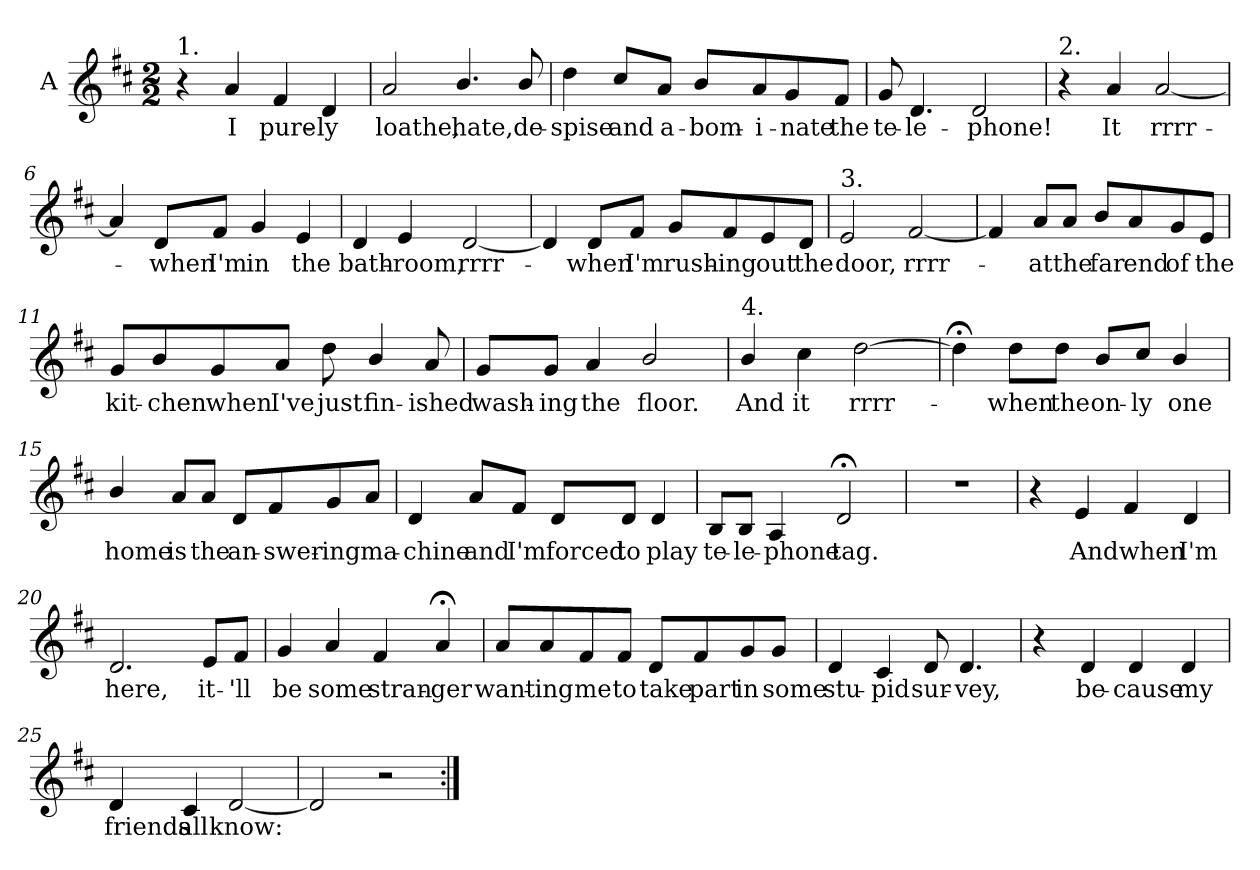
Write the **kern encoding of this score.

**kern	**text
*part1	*part1
*staff1	*staff1
*I"A	*
*clefG2	*
*ITrd1c2	*
*k[]	*
*C:	*
*M2/2	*
=1	=1
!LO:TX:a:t=1.	!
4r	.
!	!LO:LY:b
4g/	I
!	!LO:LY:b
4e/	pure-
!	!LO:LY:b
4c/	-ly
=2	=2
!	!LO:LY:b
2g/	loathe,
!	!LO:LY:b
4.a/	hate,
!	!LO:LY:b
8a/	de-
=3	=3
!	!LO:LY:b
4cc\	-spise
!	!LO:LY:b
8b/L	and
!	!LO:LY:b
8g/J	a-
!	!LO:LY:b
8a/L	-bom-
!	!LO:LY:b
8g/	-i-
!	!LO:LY:b
8f/	-nate
!	!LO:LY:b
8e/J	the
=4	=4
!	!LO:LY:b
8f/	te-
!	!LO:LY:b
4.c/	-le-
!	!LO:LY:b
2c/	-phone!
=5	=5
!LO:TX:a:t=2.	!
4r	.
!	!LO:LY:b
4g/	It
!	!LO:LY:b
[2g/	rrrr-
!!LO:LB:g=z
=6	=6
4g/]	.
!	!LO:LY:b
8c/L	-when
!	!LO:LY:b
8e/J	I'm
!	!LO:LY:b
4f/	in
!	!LO:LY:b
4d/	the
=7	=7
!	!LO:LY:b
4c/	bath-
!	!LO:LY:b
4d/	-room,
!	!LO:LY:b
[2c/	rrrr-
=8	=8
4c/]	.
!	!LO:LY:b
8c/L	-when
!	!LO:LY:b
8e/J	I'm
!	!LO:LY:b
8f/L	rush-
!	!LO:LY:b
8e/	-ing
!	!LO:LY:b
8d/	out
!	!LO:LY:b
8c/J	the
=9	=9
!LO:TX:a:t=3.	!
!	!LO:LY:b
2d/	door,
!	!LO:LY:b
[2e/	rrrr-
=10	=10
4e/]	.
!	!LO:LY:b
8g/L	-at
!	!LO:LY:b
8g/J	the
!	!LO:LY:b
8a/L	far
!	!LO:LY:b
8g/	end
!	!LO:LY:b
8f/	of
!	!LO:LY:b
8d/J	the
!!LO:LB:g=z
=11	=11
!	!LO:LY:b
8f/L	kit-
!	!LO:LY:b
8a/	-chen
!	!LO:LY:b
8f/	when
!	!LO:LY:b
8g/J	I've
!	!LO:LY:b
8cc\	just
!	!LO:LY:b
4a/	fin-
!	!LO:LY:b
8g/	-ished
=12	=12
!	!LO:LY:b
8f/L	wash-
!	!LO:LY:b
8f/J	-ing
!	!LO:LY:b
4g/	the
!	!LO:LY:b
2a/	floor.
=13	=13
!LO:TX:a:t=4.	!
!	!LO:LY:b
4a/	And
!	!LO:LY:b
4b\	it
!	!LO:LY:b
[2cc\	rrrr-
=14	=14
4cc;<\]	.
!	!LO:LY:b
8cc\L	-when
!	!LO:LY:b
8cc\J	the
!	!LO:LY:b
8a/L	on-
!	!LO:LY:b
8b/J	-ly
!	!LO:LY:b
4a/	one
!!LO:LB:g=z
=15	=15
!	!LO:LY:b
4a/	home
!	!LO:LY:b
8g/L	is
!	!LO:LY:b
8g/J	the
!	!LO:LY:b
8c/L	an-
!	!LO:LY:b
8e/	-swer-
!	!LO:LY:b
8f/	-ing
!	!LO:LY:b
8g/J	ma-
=16	=16
!	!LO:LY:b
4c/	-chine
!	!LO:LY:b
8g/L	and
!	!LO:LY:b
8e/J	I'm
!	!LO:LY:b
8c/L	forced
!	!LO:LY:b
8c/J	to
!	!LO:LY:b
4c/	play
=17	=17
!	!LO:LY:b
8A/L	te-
!	!LO:LY:b
8A/J	-le-
!	!LO:LY:b
4G/	-phone
!	!LO:LY:b
2c;/	tag.
=18	=18
1r	.
=19	=19
4r	.
!	!LO:LY:b
4d/	And
!	!LO:LY:b
4e/	when
!	!LO:LY:b
4c/	I'm
!!LO:LB:g=z
=20	=20
!	!LO:LY:b
2.c/	here,
!	!LO:LY:b
8d/L	it-
!	!LO:LY:b
8e/J	-'ll
=21	=21
!	!LO:LY:b
4f/	be
!	!LO:LY:b
4g/	some
!	!LO:LY:b
4e/	stran-
!	!LO:LY:b
4g;/	-ger
=22	=22
!	!LO:LY:b
8g/L	want-
!	!LO:LY:b
8g/	-ing
!	!LO:LY:b
8e/	me
!	!LO:LY:b
8e/J	to
!	!LO:LY:b
8c/L	take
!	!LO:LY:b
8e/	part
!	!LO:LY:b
8f/	in
!	!LO:LY:b
8f/J	some
=23	=23
!	!LO:LY:b
4c/	stu-
!	!LO:LY:b
4B/	-pid
!	!LO:LY:b
8c/	sur-
!	!LO:LY:b
4.c/	-vey,
=24	=24
4r	.
!	!LO:LY:b
4c/	be-
!	!LO:LY:b
4c/	-cause
!	!LO:LY:b
4c/	my
!!LO:LB:g=z
=25	=25
!	!LO:LY:b
4c/	friends
!	!LO:LY:b
4B/	all
!	!LO:LY:b
[2c/	know:
=26	=26
2c/]	.
2r	.
=:|!	=:|!
*-	*-
